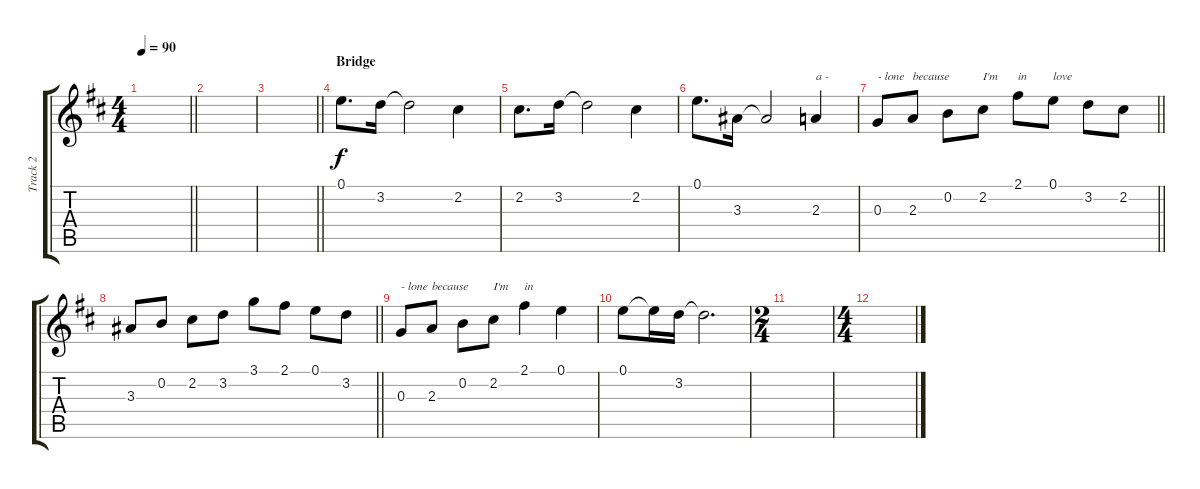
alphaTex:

\track ("Track 2" "Track 2") {instrument acousticguitarsteel}
\staff {score tabs}
\tuning (E4 B3 G3 D3 A2 E2) {hide}
\ts (4 4)
\tempo 90
\clef g2
\barLineRight lightlight
\ks d
|
|
\barLineRight lightlight
|
\section ("" "Bridge")
0.1.8{d} 3.2.16 3.2{t}.2 2.2.4 |
2.2.8{d} 3.2.16 3.2{t}.2 2.2.4 |
0.1.8{d} 3.3.16 3.3{t}.2 2.3.4{txt "a -"} |
\barLineRight lightlight
0.3.8{txt "- lone"} 2.3.8{txt "because"} 0.2.8 2.2.8{txt "I'm"} 2.1.8{txt "in"} 0.1.8{txt "love"} 3.2.8 2.2.8 |
\barLineRight lightlight
3.3.8 0.2.8 2.2.8 3.2.8 3.1.8 2.1.8 0.1.8 3.2.8 |
0.3.8{txt "- lone"} 2.3.8{txt "because"} 0.2.8 2.2.8{txt "I'm"} 2.1.4{txt "in"} 0.1.4 |
0.1.8 0.1{t}.16 3.2.16 3.2{t}.2{d} |
\ts (2 4)
|
\ts (4 4)
